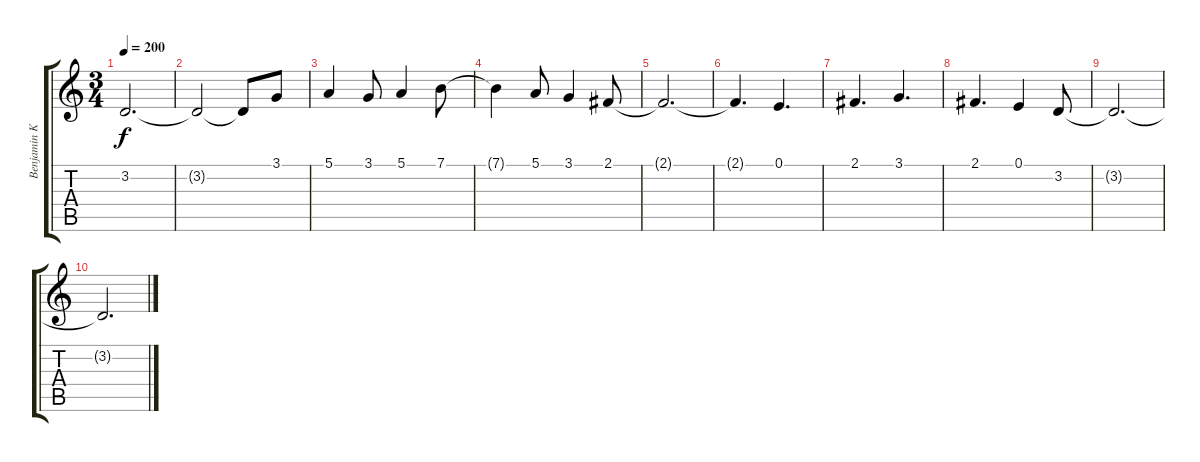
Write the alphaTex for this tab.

\track ("Benjamin Kowalewicz" "Benjamin K") {instrument electricgrandpiano}
\staff {score tabs}
\tuning (E4 B3 G3 D3 A2 E2) {hide}
\ts (3 4)
\tempo 200
\clef g2
\ks c
3.2{t}.2{d dy f} |
3.2{t}.2 3.2{t}.8 3.1.8 |
5.1.4 3.1.8 5.1.4 7.1.8 |
7.1{t}.4 5.1.8 3.1.4 2.1.8 |
2.1{t}.2{d} |
2.1{t}.4{d} 0.1.4{d} |
2.1.4{d} 3.1.4{d} |
2.1.4{d} 0.1.4 3.2.8 |
3.2{t}.2{d} |
3.2{t}.2{d}
